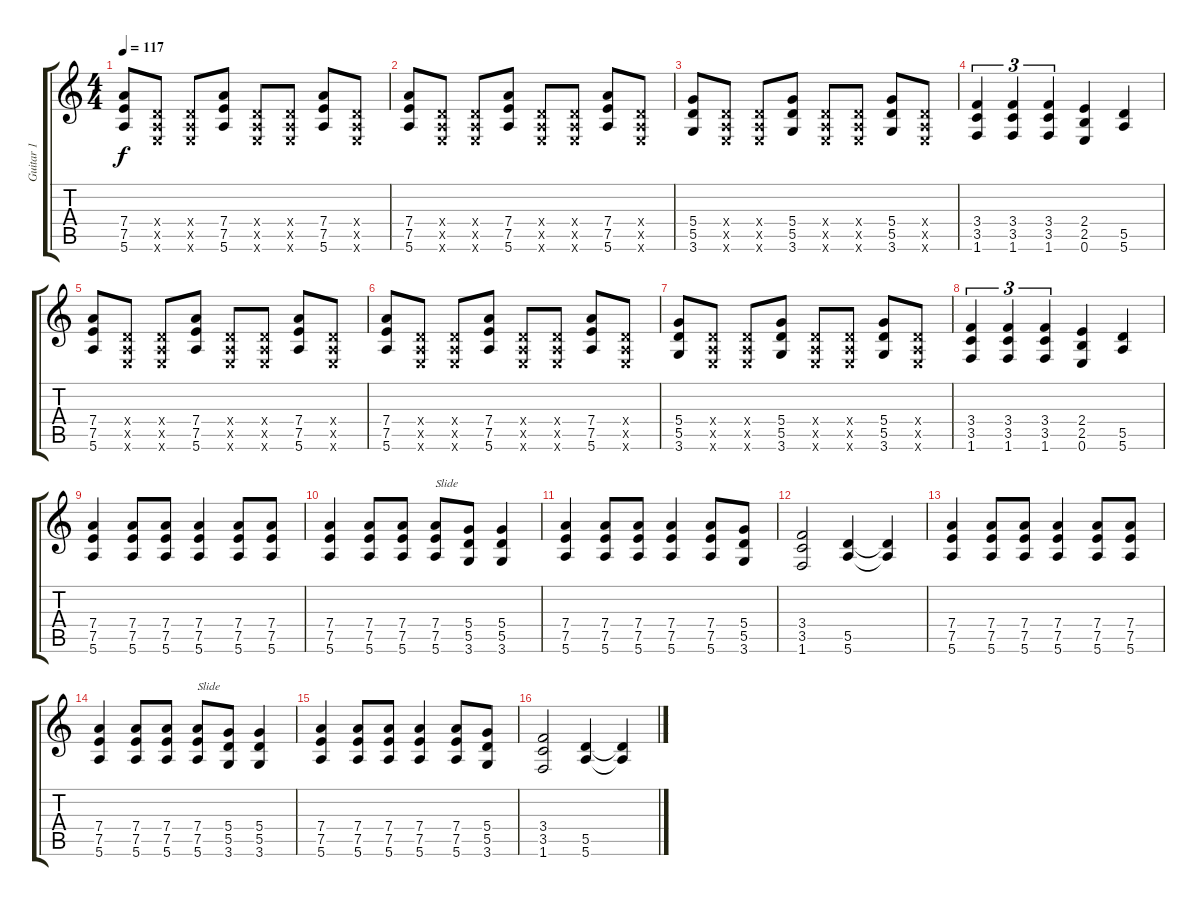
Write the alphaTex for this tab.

\track ("Guitar 1" "Guitar 1") {instrument distortionguitar}
\staff {score tabs}
\tuning (E4 B3 G3 D3 A2 E2) {hide}
\ts (4 4)
\tempo 117
\clef g2
\ks c
(7.4 7.5 5.6).8{dy f} (0.4{x} 0.5{x} 0.6{x}).8 (0.4{x} 0.5{x} 0.6{x}).8 (7.4 7.5 5.6).8 (0.4{x} 0.5{x} 0.6{x}).8 (0.4{x} 0.5{x} 0.6{x}).8 (7.4 7.5 5.6).8 (0.4{x} 0.5{x} 0.6{x}).8 |
(7.4 7.5 5.6).8 (0.4{x} 0.5{x} 0.6{x}).8 (0.4{x} 0.5{x} 0.6{x}).8 (7.4 7.5 5.6).8 (0.4{x} 0.5{x} 0.6{x}).8 (0.4{x} 0.5{x} 0.6{x}).8 (7.4 7.5 5.6).8 (0.4{x} 0.5{x} 0.6{x}).8 |
(5.4 5.5 3.6).8 (0.4{x} 0.5{x} 0.6{x}).8 (0.4{x} 0.5{x} 0.6{x}).8 (5.4 5.5 3.6).8 (0.4{x} 0.5{x} 0.6{x}).8 (0.4{x} 0.5{x} 0.6{x}).8 (5.4 5.5 3.6).8 (0.4{x} 0.5{x} 0.6{x}).8 |
(3.4 3.5 1.6).4{tu (3 2)} (3.4 3.5 1.6).4{tu (3 2)} (3.4 3.5 1.6).4{tu (3 2)} (2.4 2.5 0.6).4 (5.5 5.6).4 |
(7.4 7.5 5.6).8 (0.4{x} 0.5{x} 0.6{x}).8 (0.4{x} 0.5{x} 0.6{x}).8 (7.4 7.5 5.6).8 (0.4{x} 0.5{x} 0.6{x}).8 (0.4{x} 0.5{x} 0.6{x}).8 (7.4 7.5 5.6).8 (0.4{x} 0.5{x} 0.6{x}).8 |
(7.4 7.5 5.6).8 (0.4{x} 0.5{x} 0.6{x}).8 (0.4{x} 0.5{x} 0.6{x}).8 (7.4 7.5 5.6).8 (0.4{x} 0.5{x} 0.6{x}).8 (0.4{x} 0.5{x} 0.6{x}).8 (7.4 7.5 5.6).8 (0.4{x} 0.5{x} 0.6{x}).8 |
(5.4 5.5 3.6).8 (0.4{x} 0.5{x} 0.6{x}).8 (0.4{x} 0.5{x} 0.6{x}).8 (5.4 5.5 3.6).8 (0.4{x} 0.5{x} 0.6{x}).8 (0.4{x} 0.5{x} 0.6{x}).8 (5.4 5.5 3.6).8 (0.4{x} 0.5{x} 0.6{x}).8 |
(3.4 3.5 1.6).4{tu (3 2)} (3.4 3.5 1.6).4{tu (3 2)} (3.4 3.5 1.6).4{tu (3 2)} (2.4 2.5 0.6).4 (5.5 5.6).4 |
(7.4 7.5 5.6).4 (7.4 7.5 5.6).8 (7.4 7.5 5.6).8 (7.4 7.5 5.6).4 (7.4 7.5 5.6).8 (7.4 7.5 5.6).8 |
(7.4 7.5 5.6).4 (7.4 7.5 5.6).8 (7.4 7.5 5.6).8 (7.4 7.5 5.6).8{txt "Slide"} (5.4 5.5 3.6).8 (5.4 5.5 3.6).4 |
(7.4 7.5 5.6).4 (7.4 7.5 5.6).8 (7.4 7.5 5.6).8 (7.4 7.5 5.6).4 (7.4 7.5 5.6).8 (5.4 5.5 3.6).8 |
(3.4 3.5 1.6).2 (5.5 5.6).4 (5.5{t} 5.6{t}).4 |
(7.4 7.5 5.6).4 (7.4 7.5 5.6).8 (7.4 7.5 5.6).8 (7.4 7.5 5.6).4 (7.4 7.5 5.6).8 (7.4 7.5 5.6).8 |
(7.4 7.5 5.6).4 (7.4 7.5 5.6).8 (7.4 7.5 5.6).8 (7.4 7.5 5.6).8{txt "Slide"} (5.4 5.5 3.6).8 (5.4 5.5 3.6).4 |
(7.4 7.5 5.6).4 (7.4 7.5 5.6).8 (7.4 7.5 5.6).8 (7.4 7.5 5.6).4 (7.4 7.5 5.6).8 (5.4 5.5 3.6).8 |
(3.4 3.5 1.6).2 (5.5 5.6).4 (5.5{t} 5.6{t}).4
